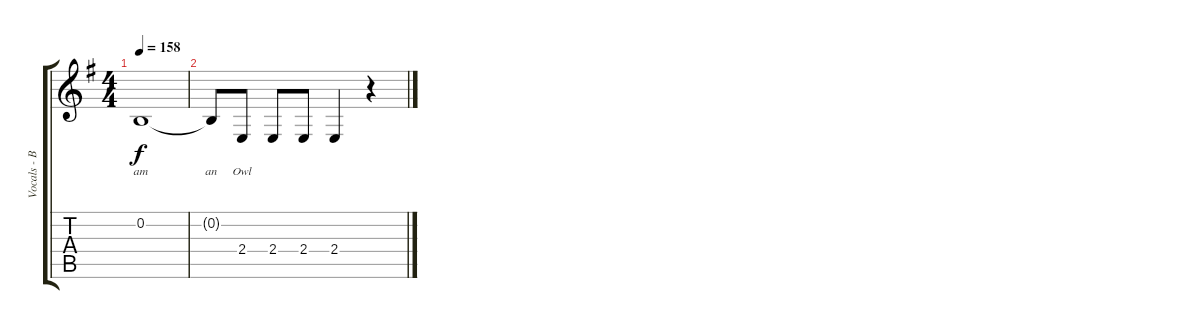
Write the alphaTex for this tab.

\track ("Vocals - Bill Bailey" "Vocals - B") {instrument altosax}
\staff {score tabs}
\tuning (E4 B3 G3 D3 A2 E2) {hide}
\ts (4 4)
\tempo 158
\clef g2
\ks g
0.2.1{lyrics (0 "am") lyrics (1 "") lyrics (2 "") lyrics (3 "") lyrics (4 "") dy f} |
0.2{t}.8{lyrics (0 "an") lyrics (1 "") lyrics (2 "") lyrics (3 "") lyrics (4 "")} 2.4.8{lyrics (0 "Owl") lyrics (1 "") lyrics (2 "") lyrics (3 "") lyrics (4 "")} 2.4.8 2.4.8 2.4.4 r.4
